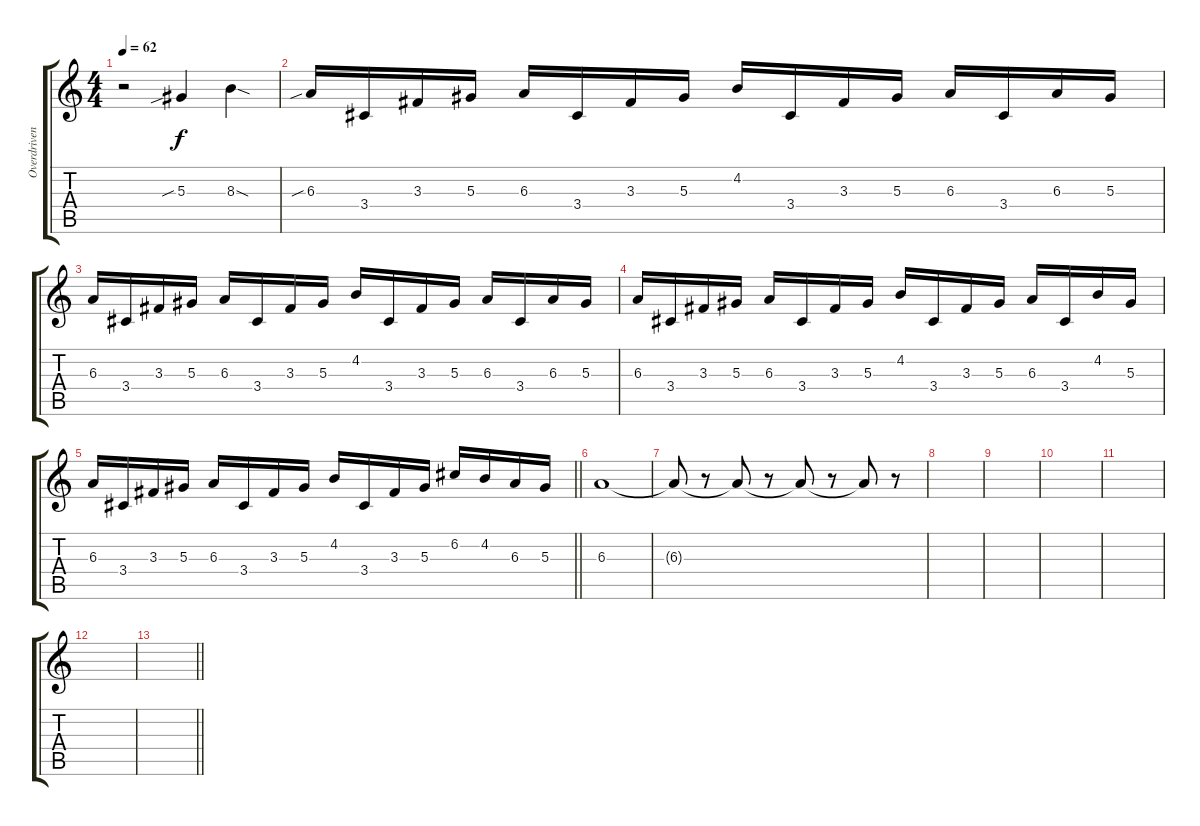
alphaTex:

\track ("Overdriven Guitar 1" "Overdriven") {instrument overdrivenguitar}
\staff {score tabs}
\tuning (C4 G3 Eb3 Bb2 F2 C2) {hide}
\ts (4 4)
\tempo 62
\clef g2
\ks c
r.2{dy f} 5.3{sib}.4 8.3{sod}.4 |
6.3{sib}.16 3.4.16 3.3.16 5.3.16 6.3.16 3.4.16 3.3.16 5.3.16 4.2.16 3.4.16 3.3.16 5.3.16 6.3.16 3.4.16 6.3.16 5.3.16 |
6.3.16 3.4.16 3.3.16 5.3.16 6.3.16 3.4.16 3.3.16 5.3.16 4.2.16 3.4.16 3.3.16 5.3.16 6.3.16 3.4.16 6.3.16 5.3.16 |
6.3.16 3.4.16 3.3.16 5.3.16 6.3.16 3.4.16 3.3.16 5.3.16 4.2.16 3.4.16 3.3.16 5.3.16 6.3.16 3.4.16 4.2.16 5.3.16 |
\barLineRight lightlight
6.3.16 3.4.16 3.3.16 5.3.16 6.3.16 3.4.16 3.3.16 5.3.16 4.2.16 3.4.16 3.3.16 5.3.16 6.2.16 4.2.16 6.3.16 5.3.16 |
6.3.1{volume 0} |
6.3{t}.8{balance 0} r.8 6.3{t}.8{balance 16} r.8 6.3{t}.8{balance 0} r.8 6.3{t}.8{balance 16} r.8 |
|
|
|
|
|
\barLineRight lightlight
